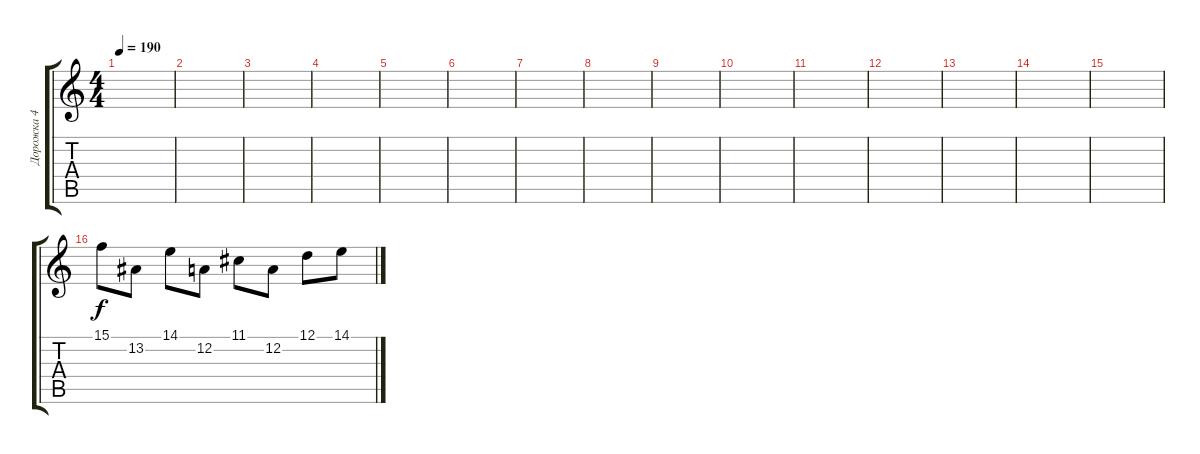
\track ("Дорожка 4" "Дорожка 4") {instrument harpsichord}
\staff {score tabs}
\tuning (D4 A3 F3 C3 G2 D2) {hide}
\ts (4 4)
\tempo 190
\clef g2
\ks c
|
|
|
|
|
|
|
|
|
|
|
|
|
|
|
15.1.8 13.2.8 14.1.8 12.2.8 11.1.8 12.2.8 12.1.8 14.1.8
